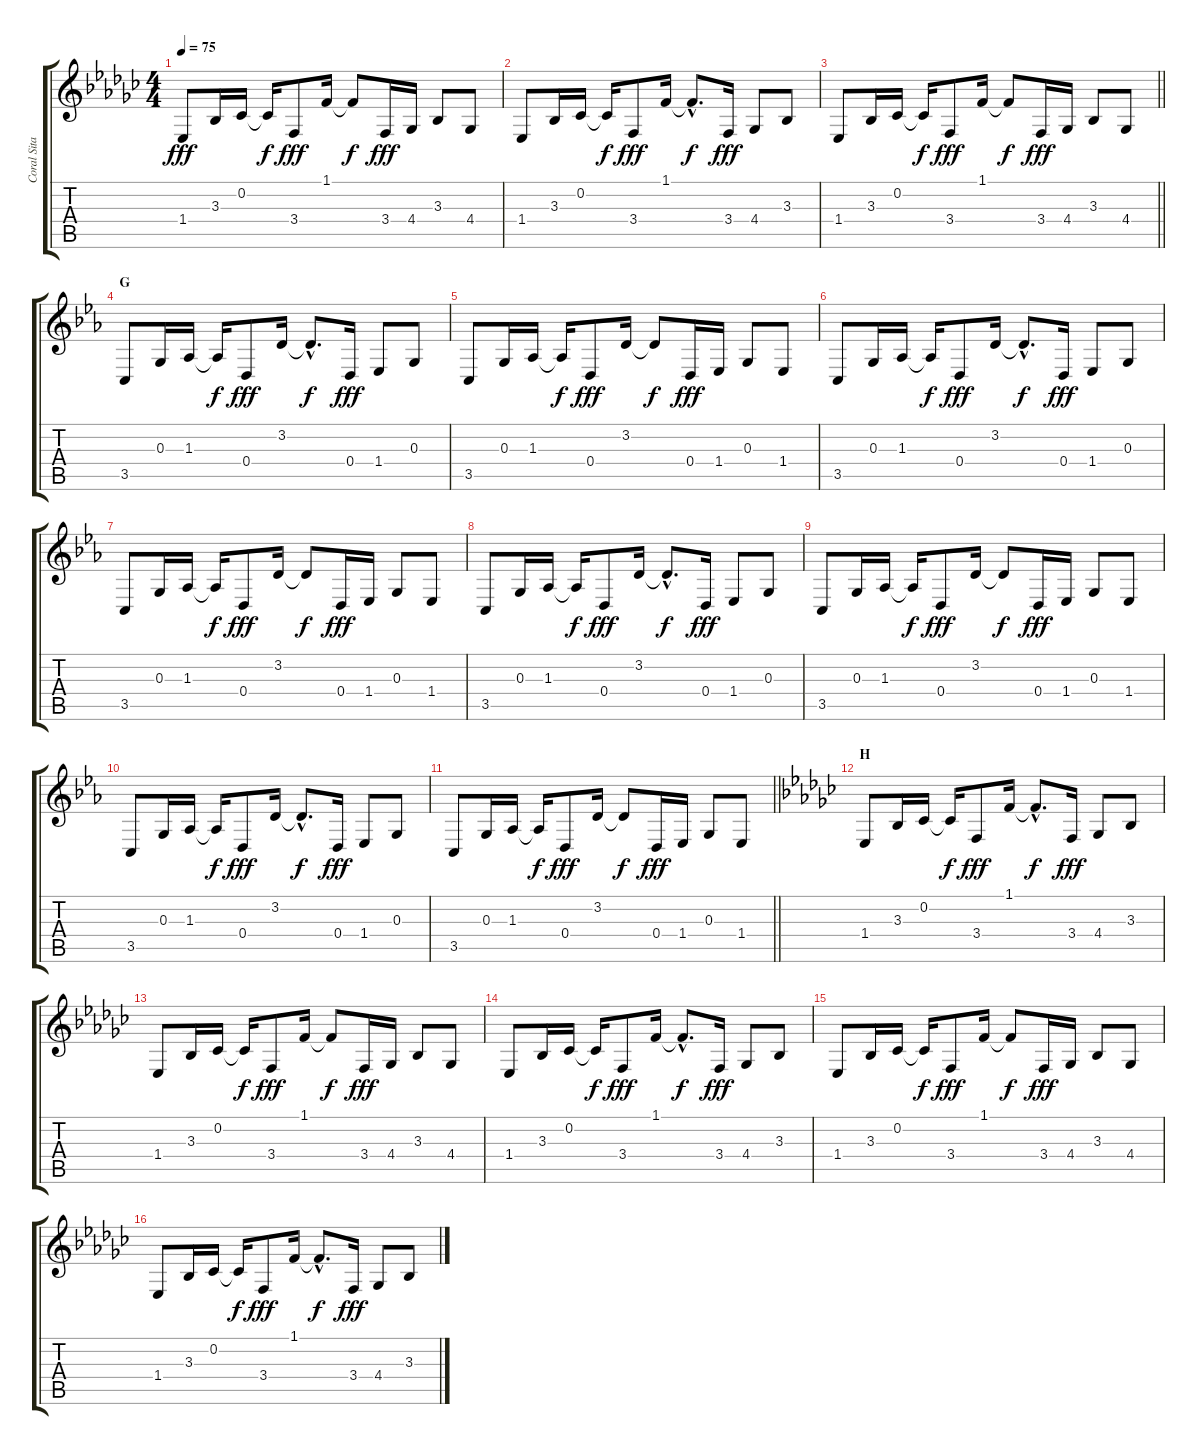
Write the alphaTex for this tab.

\track ("Coral Sitar" "Coral Sita") {instrument sitar}
\staff {score tabs}
\tuning (E4 B3 G3 D3 A2 E2) {hide}
\ts (4 4)
\tempo 75
\clef g2
\ks gb
1.4.8{dy fff} 3.3.16 0.2.16 0.2{t}.16{dy f} 3.4.8{dy fff} 1.1.16 1.1{t}.8{dy f} 3.4.16{dy fff} 4.4.16 3.3.8 4.4.8 |
1.4.8 3.3.16 0.2.16 0.2{t}.16{dy f} 3.4.8{dy fff} 1.1.16 1.1{hac t}.8{d dy f} 3.4.16{dy fff} 4.4.8 3.3.8 |
\barLineRight lightlight
1.4.8 3.3.16 0.2.16 0.2{t}.16{dy f} 3.4.8{dy fff} 1.1.16 1.1{t}.8{dy f} 3.4.16{dy fff} 4.4.16 3.3.8 4.4.8 |
\section ("" "G")
\ks eb
3.5.8 0.3.16 1.3.16 1.3{t}.16{dy f} 0.4.8{dy fff} 3.2.16 3.2{hac t}.8{d dy f} 0.4.16{dy fff} 1.4.8 0.3.8 |
3.5.8 0.3.16 1.3.16 1.3{t}.16{dy f} 0.4.8{dy fff} 3.2.16 3.2{t}.8{dy f} 0.4.16{dy fff} 1.4.16 0.3.8 1.4.8 |
3.5.8 0.3.16 1.3.16 1.3{t}.16{dy f} 0.4.8{dy fff} 3.2.16 3.2{hac t}.8{d dy f} 0.4.16{dy fff} 1.4.8 0.3.8 |
3.5.8 0.3.16 1.3.16 1.3{t}.16{dy f} 0.4.8{dy fff} 3.2.16 3.2{t}.8{dy f} 0.4.16{dy fff} 1.4.16 0.3.8 1.4.8 |
3.5.8 0.3.16 1.3.16 1.3{t}.16{dy f} 0.4.8{dy fff} 3.2.16 3.2{hac t}.8{d dy f} 0.4.16{dy fff} 1.4.8 0.3.8 |
3.5.8 0.3.16 1.3.16 1.3{t}.16{dy f} 0.4.8{dy fff} 3.2.16 3.2{t}.8{dy f} 0.4.16{dy fff} 1.4.16 0.3.8 1.4.8 |
3.5.8 0.3.16 1.3.16 1.3{t}.16{dy f} 0.4.8{dy fff} 3.2.16 3.2{hac t}.8{d dy f} 0.4.16{dy fff} 1.4.8 0.3.8 |
\barLineRight lightlight
3.5.8 0.3.16 1.3.16 1.3{t}.16{dy f} 0.4.8{dy fff} 3.2.16 3.2{t}.8{dy f} 0.4.16{dy fff} 1.4.16 0.3.8 1.4.8 |
\section ("" "H")
\ks gb
1.4.8 3.3.16 0.2.16 0.2{t}.16{dy f} 3.4.8{dy fff} 1.1.16 1.1{hac t}.8{d dy f} 3.4.16{dy fff} 4.4.8 3.3.8 |
1.4.8 3.3.16 0.2.16 0.2{t}.16{dy f} 3.4.8{dy fff} 1.1.16 1.1{t}.8{dy f} 3.4.16{dy fff} 4.4.16 3.3.8 4.4.8 |
1.4.8 3.3.16 0.2.16 0.2{t}.16{dy f} 3.4.8{dy fff} 1.1.16 1.1{hac t}.8{d dy f} 3.4.16{dy fff} 4.4.8 3.3.8 |
1.4.8 3.3.16 0.2.16 0.2{t}.16{dy f} 3.4.8{dy fff} 1.1.16 1.1{t}.8{dy f} 3.4.16{dy fff} 4.4.16 3.3.8 4.4.8 |
1.4.8 3.3.16 0.2.16 0.2{t}.16{dy f} 3.4.8{dy fff} 1.1.16 1.1{hac t}.8{d dy f} 3.4.16{dy fff} 4.4.8 3.3.8
